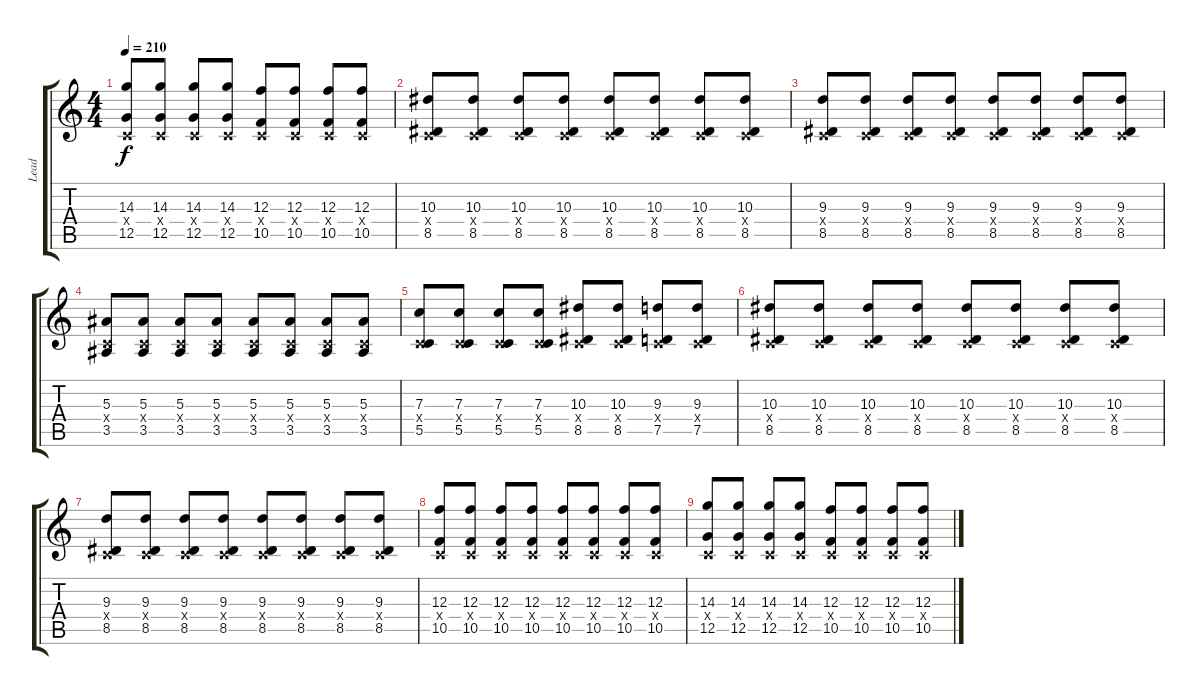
\track ("Lead" "Lead") {instrument distortionguitar}
\staff {score tabs}
\tuning (D4 A3 F3 C3 G2 C2) {hide}
\ts (4 4)
\tempo 210
\clef g2
\ks c
(14.3 0.4{x} 12.5).8{dy f} (14.3 0.4{x} 12.5).8 (14.3 0.4{x} 12.5).8 (14.3 0.4{x} 12.5).8 (12.3 0.4{x} 10.5).8 (12.3 0.4{x} 10.5).8 (12.3 0.4{x} 10.5).8 (12.3 0.4{x} 10.5).8 |
(10.3 0.4{x} 8.5).8 (10.3 0.4{x} 8.5).8 (10.3 0.4{x} 8.5).8 (10.3 0.4{x} 8.5).8 (10.3 0.4{x} 8.5).8 (10.3 0.4{x} 8.5).8 (10.3 0.4{x} 8.5).8 (10.3 0.4{x} 8.5).8 |
(9.3 0.4{x} 8.5).8 (9.3 0.4{x} 8.5).8 (9.3 0.4{x} 8.5).8 (9.3 0.4{x} 8.5).8 (9.3 0.4{x} 8.5).8 (9.3 0.4{x} 8.5).8 (9.3 0.4{x} 8.5).8 (9.3 0.4{x} 8.5).8 |
(5.3 0.4{x} 3.5).8 (5.3 0.4{x} 3.5).8 (5.3 0.4{x} 3.5).8 (5.3 0.4{x} 3.5).8 (5.3 0.4{x} 3.5).8 (5.3 0.4{x} 3.5).8 (5.3 0.4{x} 3.5).8 (5.3 0.4{x} 3.5).8 |
(7.3 0.4{x} 5.5).8 (7.3 0.4{x} 5.5).8 (7.3 0.4{x} 5.5).8 (7.3 0.4{x} 5.5).8 (10.3 0.4{x} 8.5).8 (10.3 0.4{x} 8.5).8 (9.3 0.4{x} 7.5).8 (9.3 0.4{x} 7.5).8 |
(10.3 0.4{x} 8.5).8 (10.3 0.4{x} 8.5).8 (10.3 0.4{x} 8.5).8 (10.3 0.4{x} 8.5).8 (10.3 0.4{x} 8.5).8 (10.3 0.4{x} 8.5).8 (10.3 0.4{x} 8.5).8 (10.3 0.4{x} 8.5).8 |
(9.3 0.4{x} 8.5).8 (9.3 0.4{x} 8.5).8 (9.3 0.4{x} 8.5).8 (9.3 0.4{x} 8.5).8 (9.3 0.4{x} 8.5).8 (9.3 0.4{x} 8.5).8 (9.3 0.4{x} 8.5).8 (9.3 0.4{x} 8.5).8 |
(12.3 0.4{x} 10.5).8 (12.3 0.4{x} 10.5).8 (12.3 0.4{x} 10.5).8 (12.3 0.4{x} 10.5).8 (12.3 0.4{x} 10.5).8 (12.3 0.4{x} 10.5).8 (12.3 0.4{x} 10.5).8 (12.3 0.4{x} 10.5).8 |
(14.3 0.4{x} 12.5).8 (14.3 0.4{x} 12.5).8 (14.3 0.4{x} 12.5).8 (14.3 0.4{x} 12.5).8 (12.3 0.4{x} 10.5).8 (12.3 0.4{x} 10.5).8 (12.3 0.4{x} 10.5).8 (12.3 0.4{x} 10.5).8
